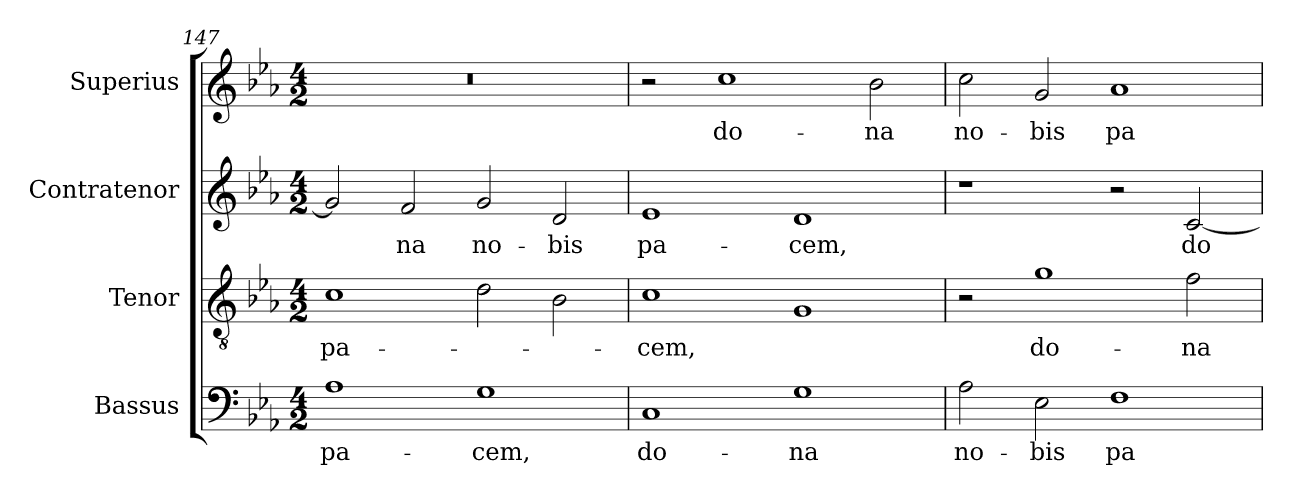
**kern	**text	**kern	**text	**kern	**text	**kern	**text
*part4	*part4	*part3	*part3	*part2	*part2	*part1	*part1
*staff4	*staff4	*staff3	*staff3	*staff2	*staff2	*staff1	*staff1
*I"Bassus	*	*I"Tenor	*	*I"Contratenor	*	*I"Superius	*
*I'B.	*	*I'T.	*	*	*	*	*
*clefF4	*	*clefGv2	*	*clefG2	*	*clefG2	*
*	*	*ITrd7c12	*	*ITrd7c12	*	*	*
*k[b-e-a-]	*	*k[b-e-a-]	*	*k[b-e-a-]	*	*k[b-e-a-]	*
*E-:	*	*E-:	*	*E-:	*	*E-:	*
*M4/2	*	*M4/2	*	*M4/2	*	*M4/2	*
=147	=147	=147	=147	=147	=147	=147	=147
!	!LO:LY:b:color=#000000	!	!	!	!	!	!
!	!	!	!LO:LY:b:color=#000000	!	!	!LO:N:vis=1	!
1A-i	pa-	1Ci	pa-	2Gi/]	.	0r	.
!	!	!	!	!	!LO:LY:b:color=#000000	!	!
.	.	.	.	2Fi/	-na	.	.
!	!LO:LY:b:color=#000000	!	!	!	!	!	!
!	!	!	!	!	!LO:LY:b:color=#000000	!	!
1Gi	-cem,	2Di\	.	2Gi/	no-	.	.
!	!	!	!	!	!LO:LY:b:color=#000000	!	!
.	.	2BB-i\	.	2Di/	-bis	.	.
!!LO:LB:g=z
=148	=148	=148	=148	=148	=148	=148	=148
!	!LO:LY:b:color=#000000	!	!	!	!	!	!
!	!	!	!LO:LY:b:color=#000000	!	!	!	!
!	!	!	!	!	!LO:LY:b:color=#000000	!	!
1Ci	do-	1Ci	-cem,	1E-i	pa-	2r	.
!	!	!	!	!	!	!	!LO:LY:b:color=#000000
.	.	.	.	.	.	1cci	do-
!	!LO:LY:b:color=#000000	!	!	!	!	!	!
!	!	!	!	!	!LO:LY:b:color=#000000	!	!
1Gi	-na	1GGi	.	1Di	-cem,	.	.
!	!	!	!	!	!	!	!LO:LY:b:color=#000000
.	.	.	.	.	.	2b-i\	-na
=149	=149	=149	=149	=149	=149	=149	=149
!	!LO:LY:b:color=#000000	!	!	!	!	!	!
!	!	!	!	!	!	!	!LO:LY:b:color=#000000
2A-i\	no-	2r	.	1r	.	2cci\	no-
!	!LO:LY:b:color=#000000	!	!	!	!	!	!
!	!	!	!LO:LY:b:color=#000000	!	!	!	!
!	!	!	!	!	!	!	!LO:LY:b:color=#000000
2E-i\	-bis	1Gi	do-	.	.	2gi/	-bis
!	!LO:LY:b:color=#000000	!	!	!	!	!	!
!	!	!	!	!	!	!	!LO:LY:b:color=#000000
1Fi	pa-	.	.	2r	.	1a-i	pa-
!	!	!	!LO:LY:b:color=#000000	!	!	!	!
!	!	!	!	!	!LO:LY:b:color=#000000	!	!
.	.	2Fi\	-na	[<2Ci/	do-	.	.
=	=	=	=	=	=	=	=
*-	*-	*-	*-	*-	*-	*-	*-
